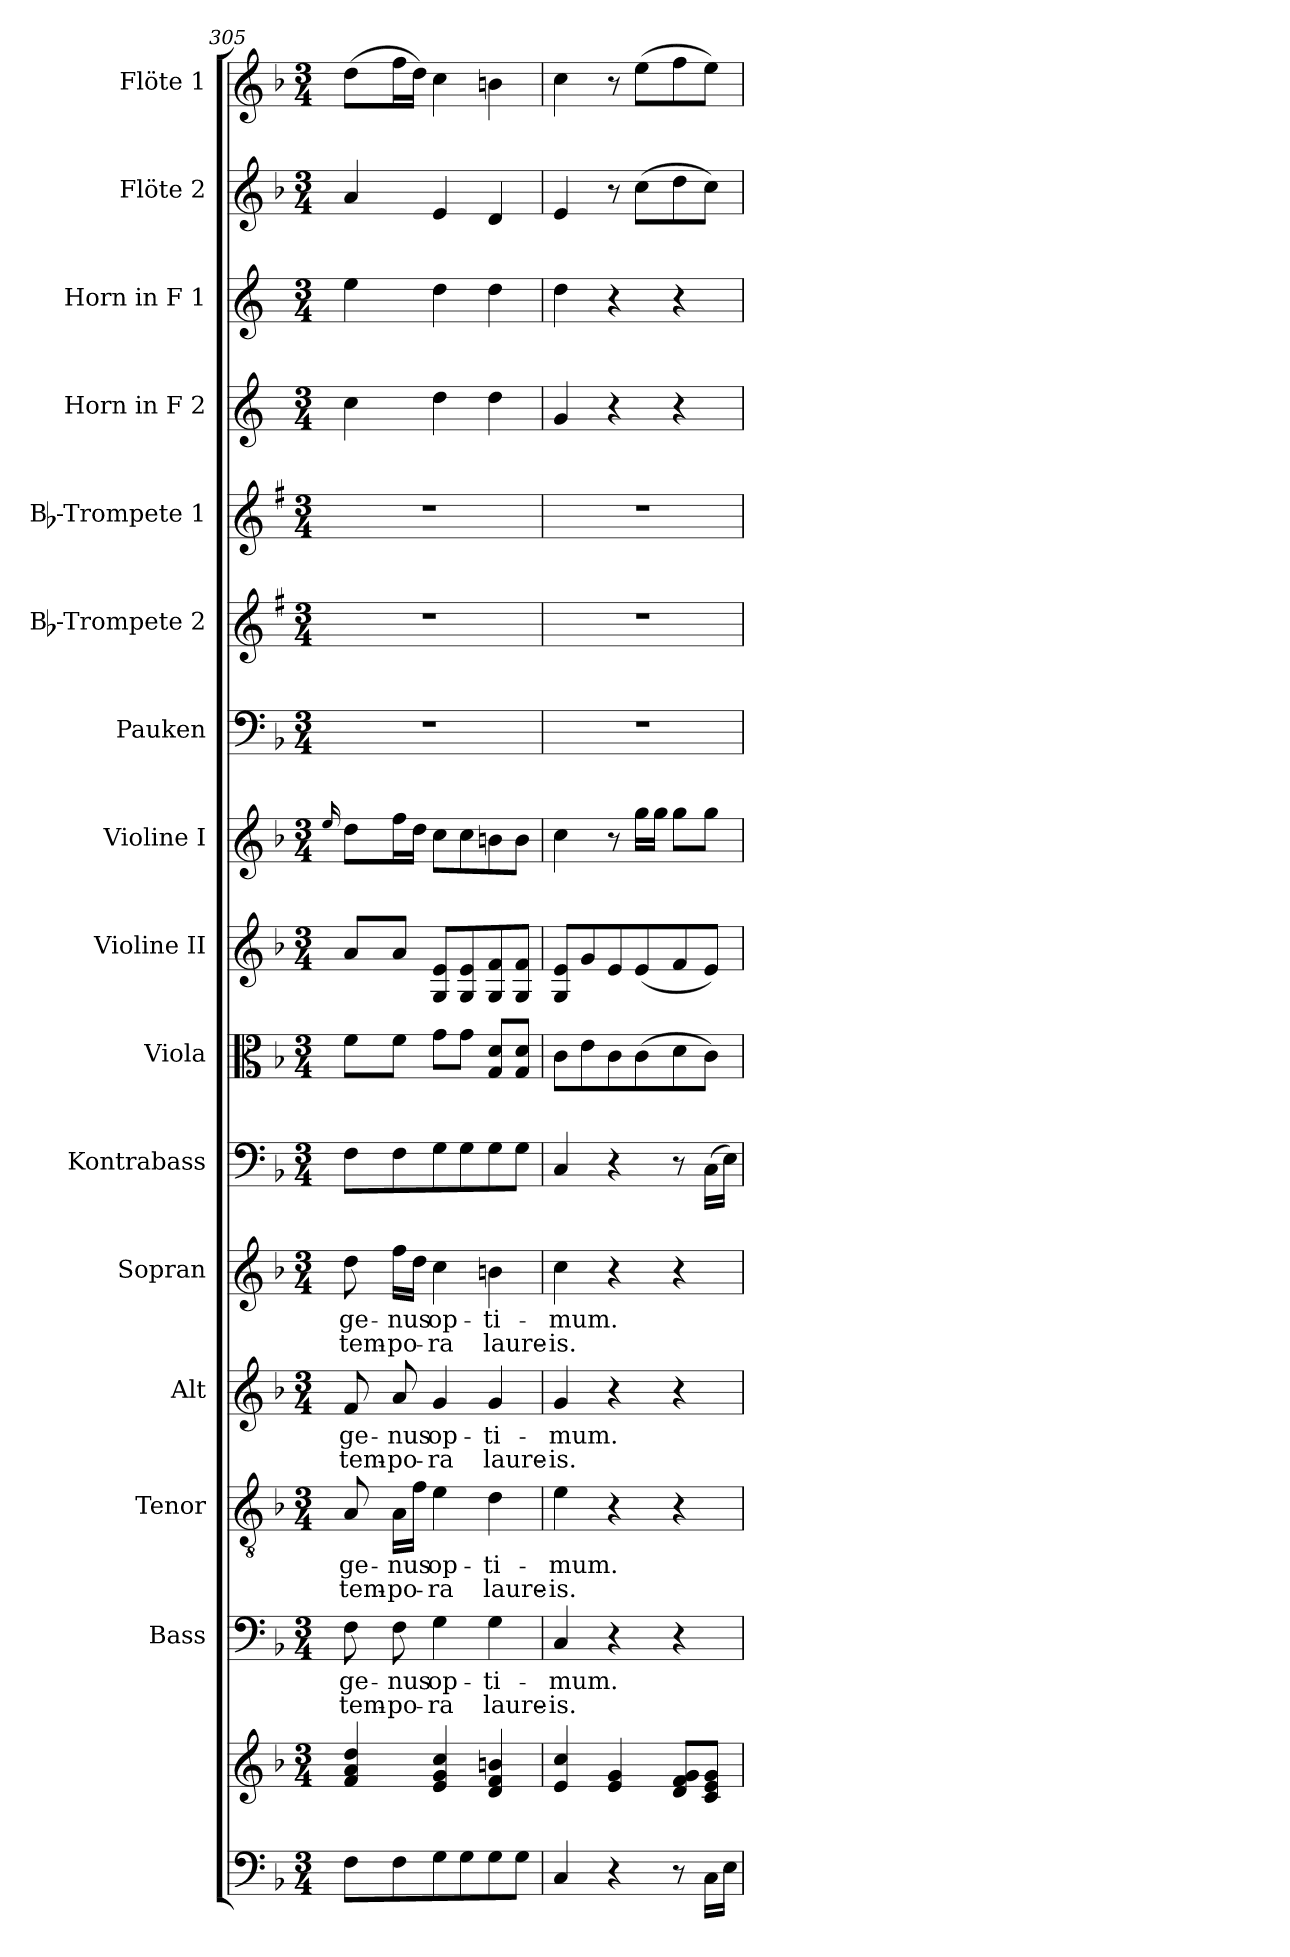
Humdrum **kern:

**kern	**kern	**kern	**text	**text	**kern	**text	**text	**kern	**text	**text	**kern	**text	**text	**kern	**kern	**kern	**kern	**kern	**kern	**kern	**kern	**kern	**kern	**kern
*part16	*part16	*part15	*part15	*part15	*part14	*part14	*part14	*part13	*part13	*part13	*part12	*part12	*part12	*part11	*part10	*part9	*part8	*part7	*part6	*part5	*part4	*part3	*part2	*part1
*staff17	*staff16	*staff15	*staff15	*staff15	*staff14	*staff14	*staff14	*staff13	*staff13	*staff13	*staff12	*staff12	*staff12	*staff11	*staff10	*staff9	*staff8	*staff7	*staff6	*staff5	*staff4	*staff3	*staff2	*staff1
*	*	*I"Bass	*	*	*I"Tenor	*	*	*I"Alt	*	*	*I"Sopran	*	*	*I"Kontrabass	*I"Viola	*I"Violine II	*I"Violine I	*I"Pauken	*I"Bb-Trompete 2	*I"Bb-Trompete 1	*I"Horn in F 2	*I"Horn in F 1	*I"Flöte 2	*I"Flöte 1
*	*	*I'B.	*	*	*I'T.	*	*	*I'A.	*	*	*I'S.	*	*	*I'Kb.	*I'Vla.	*I'Vl. II	*I'Vl. I	*I'Pk.	*I'Bb Trp. 2	*I'Bb Trp. 1	*	*	*I'Fl. 2	*I'Fl. 1
*clefF4	*clefG2	*clefF4	*	*	*clefGv2	*	*	*clefG2	*	*	*clefG2	*	*	*clefF4	*clefC3	*clefG2	*clefG2	*clefF4	*clefG2	*clefG2	*clefG2	*clefG2	*clefG2	*clefG2
*	*	*	*	*	*	*	*	*	*	*	*	*	*	*ITrd7c12	*	*	*	*	*ITrd1c2	*ITrd1c2	*ITrd4c7	*ITrd4c7	*	*
*k[b-]	*k[b-]	*k[b-]	*	*	*k[b-]	*	*	*k[b-]	*	*	*k[b-]	*	*	*k[b-]	*k[b-]	*k[b-]	*k[b-]	*k[b-]	*k[b-]	*k[b-]	*k[b-]	*k[b-]	*k[b-]	*k[b-]
*F:	*F:	*F:	*	*	*F:	*	*	*F:	*	*	*F:	*	*	*F:	*F:	*F:	*F:	*F:	*F:	*F:	*F:	*F:	*F:	*F:
*M3/4	*M3/4	*M3/4	*	*	*M3/4	*	*	*M3/4	*	*	*M3/4	*	*	*M3/4	*M3/4	*M3/4	*M3/4	*M3/4	*M3/4	*M3/4	*M3/4	*M3/4	*M3/4	*M3/4
=305	=305	=305	=305	=305	=305	=305	=305	=305	=305	=305	=305	=305	=305	=305	=305	=305	=305	=305	=305	=305	=305	=305	=305	=305
.	.	.	.	.	.	.	.	.	.	.	.	.	.	.	.	.	16qqee/	.	.	.	.	.	.	.
!	!	!	!LO:LY:b	!LO:LY:b	!	!LO:LY:b	!LO:LY:b	!	!LO:LY:b	!LO:LY:b	!	!LO:LY:b	!LO:LY:b	!	!	!	!	!	!	!	!	!	!	!
8F\L	4f/ 4a/ 4dd/	8F\	ge-	tem-	8A/	ge-	tem-	8f/	ge-	tem-	8dd\	ge-	tem-	8FF\L	8f\L	8a/L	8dd\L	2.r	2.r	2.r	4f\	4a\	4a/	(>8dd\L
!	!	!	!LO:LY:b	!LO:LY:b	!	!LO:LY:b	!LO:LY:b	!	!LO:LY:b	!LO:LY:b	!	!LO:LY:b	!LO:LY:b	!	!	!	!	!	!	!	!	!	!	!
8F\	.	8F\	-nus	-po-	16A\LL	-nus	-po-	8a/	-nus	-po-	16ff\LL	-nus	-po-	8FF\	8f\J	8a/J	16ff\L	.	.	.	.	.	.	16ff\L
.	.	.	.	.	16f\JJ	.	.	.	.	.	16dd\JJ	.	.	.	.	.	16dd\JJ	.	.	.	.	.	.	16dd\JJ)
!	!	!	!LO:LY:b	!LO:LY:b	!	!LO:LY:b	!LO:LY:b	!	!LO:LY:b	!LO:LY:b	!	!LO:LY:b	!LO:LY:b	!	!	!	!	!	!	!	!	!	!	!
8G\	4e/ 4g/ 4cc/	4G\	op-	-ra	4e\	op-	-ra	4g/	op-	-ra	4cc\	op-	-ra	8GG\	8g\L	8G/ 8e/L	8cc\L	.	.	.	4g\	4g\	4e/	4cc\
8G\	.	.	.	.	.	.	.	.	.	.	.	.	.	8GG\	8g\J	8G/ 8e/	8cc\	.	.	.	.	.	.	.
!	!	!	!LO:LY:b	!LO:LY:b	!	!LO:LY:b	!LO:LY:b	!	!LO:LY:b	!LO:LY:b	!	!LO:LY:b	!LO:LY:b	!	!	!	!	!	!	!	!	!	!	!
8G\	4d/ 4f/ 4bn/	4G\	-ti-	laure-	4d\	-ti-	laure-	4g/	-ti-	laure-	4bn\	-ti-	laure-	8GG\	8G/ 8d/L	8G/ 8f/	8bn\	.	.	.	4g\	4g\	4d/	4bn\
8G\J	.	.	.	.	.	.	.	.	.	.	.	.	.	8GG\J	8G/ 8d/J	8G/ 8f/J	8b\J	.	.	.	.	.	.	.
=306	=306	=306	=306	=306	=306	=306	=306	=306	=306	=306	=306	=306	=306	=306	=306	=306	=306	=306	=306	=306	=306	=306	=306	=306
!	!	!	!LO:LY:b	!LO:LY:b	!	!LO:LY:b	!LO:LY:b	!	!LO:LY:b	!LO:LY:b	!	!LO:LY:b	!LO:LY:b	!	!	!	!	!	!	!	!	!	!	!
4C/	4e/ 4cc/	4C/	-mum.	-is.	4e\	-mum.	-is.	4g/	-mum.	-is.	4cc\	-mum.	-is.	4CC/	8c\L	8G/ 8e/L	4cc\	2.r	2.r	2.r	4c/	4g\	4e/	4cc\
.	.	.	.	.	.	.	.	.	.	.	.	.	.	.	8e\	8g/	.	.	.	.	.	.	.	.
4r	4e/ 4g/	4r	.	.	4r	.	.	4r	.	.	4r	.	.	4r	8c\	8e/	8r	.	.	.	4r	4r	8r	8r
.	.	.	.	.	.	.	.	.	.	.	.	.	.	.	(>8c\	(<8e/	16gg\LL	.	.	.	.	.	(>8cc\L	(>8ee\L
.	.	.	.	.	.	.	.	.	.	.	.	.	.	.	.	.	16gg\JJ	.	.	.	.	.	.	.
8r	8d/ 8f/ 8g/L	4r	.	.	4r	.	.	4r	.	.	4r	.	.	8r	8d\	8f/	8gg\L	.	.	.	4r	4r	8dd\	8ff\
16C\LL	8c/ 8e/ 8g/J	.	.	.	.	.	.	.	.	.	.	.	.	(>16CC\LL	8c\J)	8e/J)	8gg\J	.	.	.	.	.	8cc\J)	8ee\J)
16E\JJ	.	.	.	.	.	.	.	.	.	.	.	.	.	16EE\JJ)	.	.	.	.	.	.	.	.	.	.
=	=	=	=	=	=	=	=	=	=	=	=	=	=	=	=	=	=	=	=	=	=	=	=	=
*-	*-	*-	*-	*-	*-	*-	*-	*-	*-	*-	*-	*-	*-	*-	*-	*-	*-	*-	*-	*-	*-	*-	*-	*-
